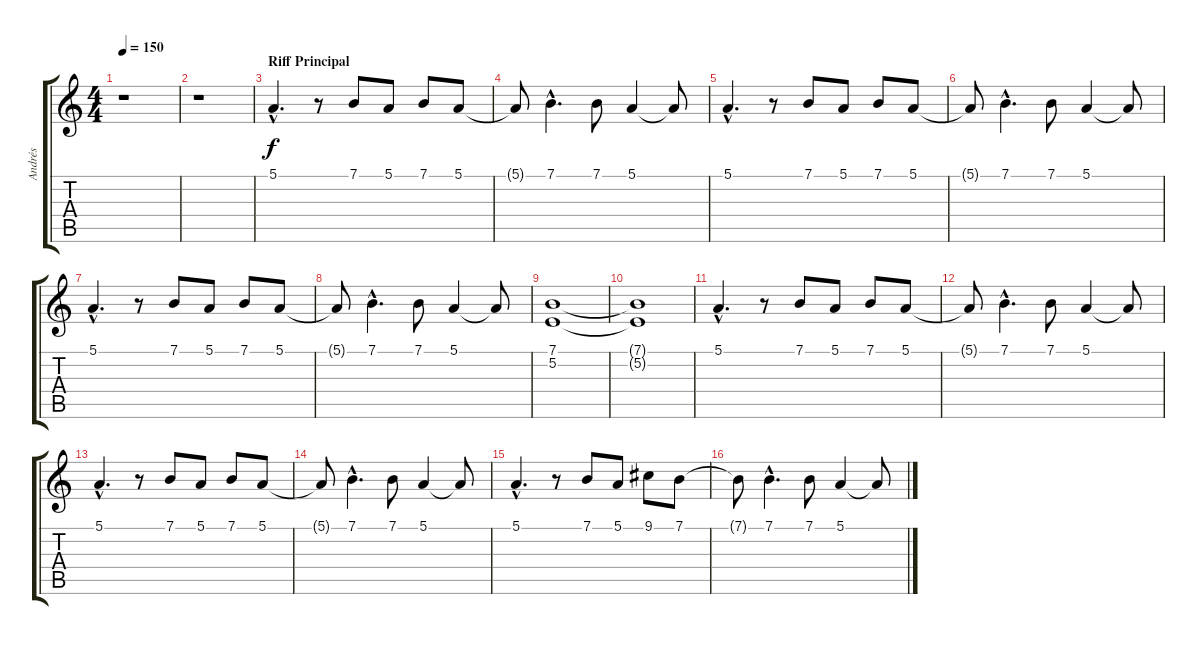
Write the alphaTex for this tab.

\track ("Andrés" "Andrés") {instrument voiceoohs}
\staff {score tabs}
\tuning (E4 B3 G3 D3 A2 E2) {hide}
\ts (4 4)
\tempo 150
\clef g2
\ks c
r.1{dy f} |
r.1 |
\section ("" "Riff Principal")
5.1{hac}.4{d} r.8 7.1.8 5.1.8 7.1.8 5.1.8 |
5.1{t}.8 7.1{hac}.4{d} 7.1.8 5.1.4 5.1{t}.8 |
5.1{hac}.4{d} r.8 7.1.8 5.1.8 7.1.8 5.1.8 |
5.1{t}.8 7.1{hac}.4{d} 7.1.8 5.1.4 5.1{t}.8 |
5.1{hac}.4{d} r.8 7.1.8 5.1.8 7.1.8 5.1.8 |
5.1{t}.8 7.1{hac}.4{d} 7.1.8 5.1.4 5.1{t}.8 |
(7.1 5.2).1 |
(7.1{t} 5.2{t}).1 |
5.1{hac}.4{d} r.8 7.1.8 5.1.8 7.1.8 5.1.8 |
5.1{t}.8 7.1{hac}.4{d} 7.1.8 5.1.4 5.1{t}.8 |
5.1{hac}.4{d} r.8 7.1.8 5.1.8 7.1.8 5.1.8 |
5.1{t}.8 7.1{hac}.4{d} 7.1.8 5.1.4 5.1{t}.8 |
5.1{hac}.4{d} r.8 7.1.8 5.1.8 9.1.8 7.1.8 |
7.1{t}.8 7.1{hac}.4{d} 7.1.8 5.1.4 5.1{t}.8
